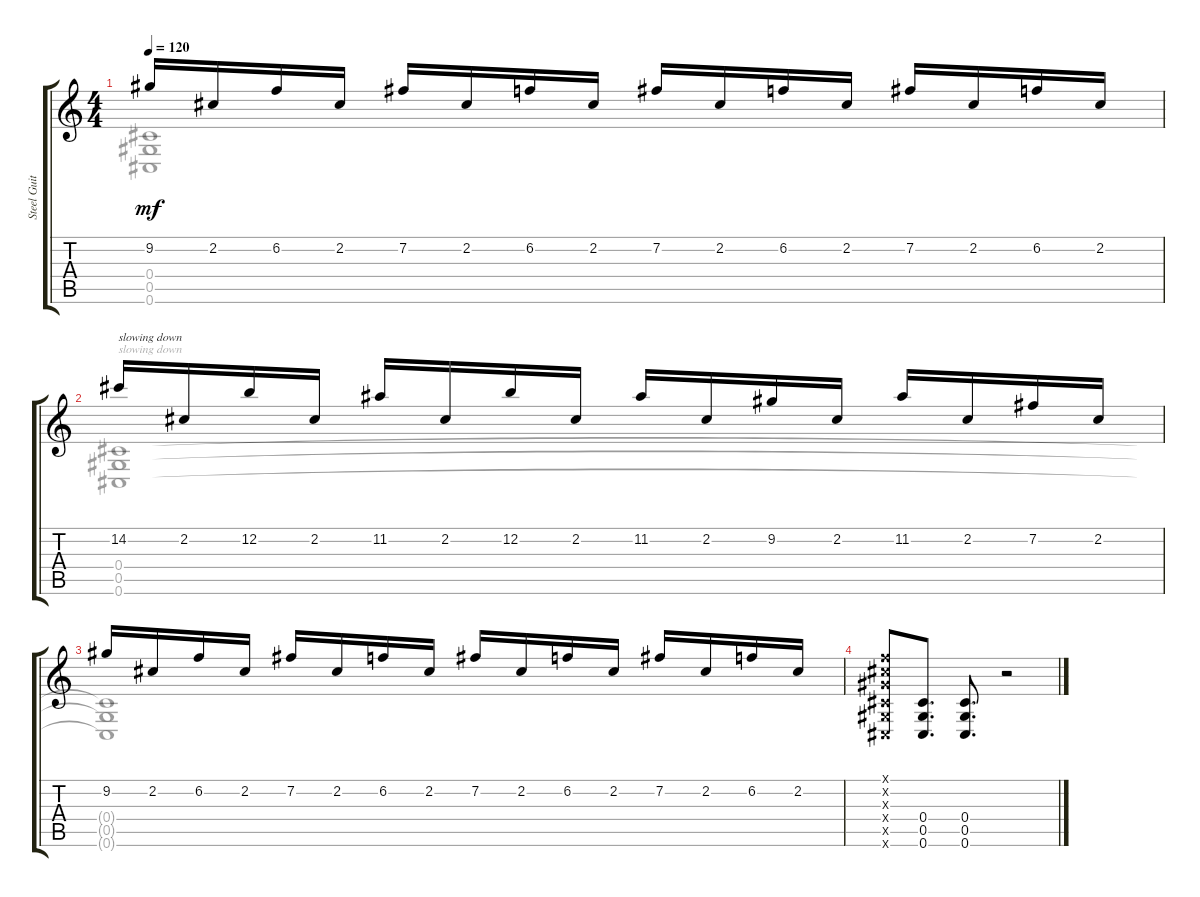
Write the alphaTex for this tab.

\track ("Steel Guitar" "Steel Guit") {instrument acousticguitarsteel}
\staff {score tabs}
\tuning (Eb4 B3 Gb3 Db3 Ab2 Db2) {hide}
\voice
\ts (4 4)
\tempo 120
\clef g2
\ks c
9.2.16{dy mf} 2.2.16 6.2.16 2.2.16 7.2.16 2.2.16 6.2.16 2.2.16 7.2.16 2.2.16 6.2.16 2.2.16 7.2.16 2.2.16 6.2.16 2.2.16 |
14.2.16{txt "slowing down"} 2.2.16 12.2.16 2.2.16 11.2.16 2.2.16 12.2.16 2.2.16 11.2.16 2.2.16 9.2.16 2.2.16 11.2.16 2.2.16 7.2.16 2.2.16 |
9.2.16 2.2.16 6.2.16 2.2.16 7.2.16 2.2.16 6.2.16 2.2.16 7.2.16 2.2.16 6.2.16 2.2.16 7.2.16 2.2.16 6.2.16 2.2.16 |
(2.1{x} 2.2{x} 2.3{x} 0.4{x} 0.5{x} 0.6{x}).8 (0.4 0.5 0.6).8{d} (0.4 0.5 0.6).8{d} r.2
\voice
\clef g2
\ottava regular
\simile none
\ks c
(0.4{t} 0.5{t} 0.6{t}).1{dy mf} |
(0.4 0.5 0.6).1{txt "slowing down"} |
(0.4{t} 0.5{t} 0.6{t}).1 |
